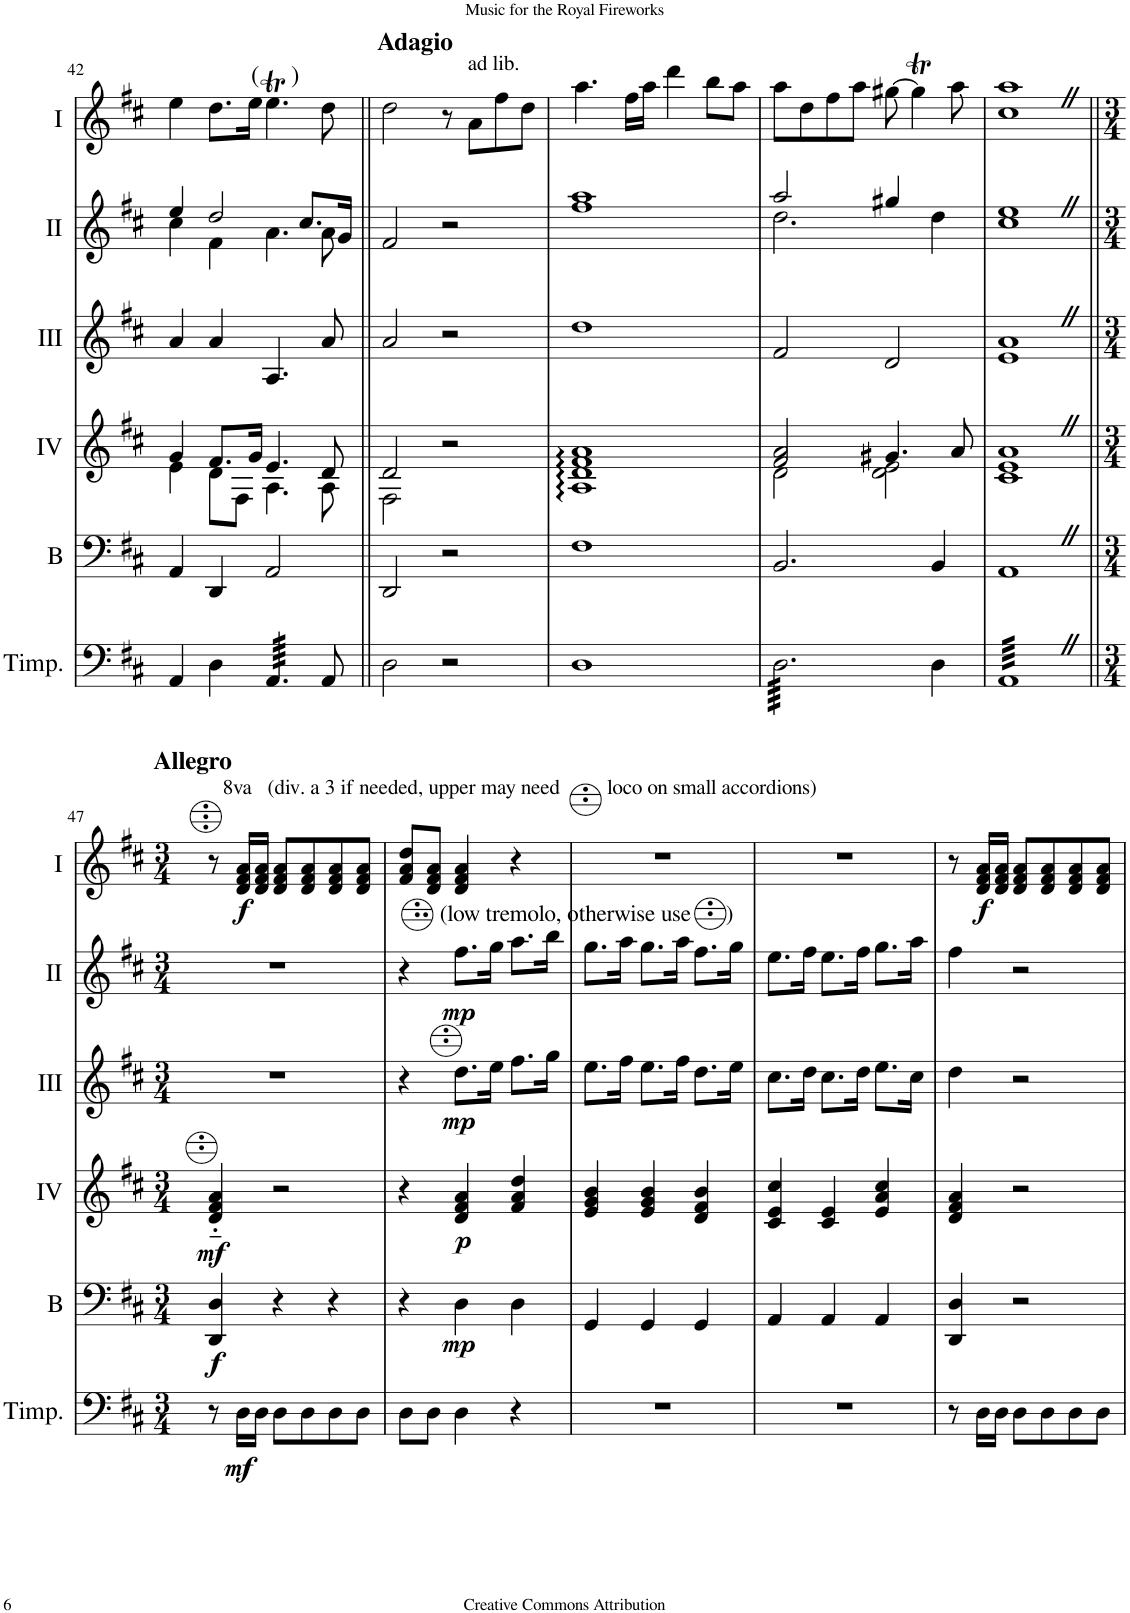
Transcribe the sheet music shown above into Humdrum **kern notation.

**kern	**dynam	**kern	**dynam	**kern	**dynam	**kern	**dynam	**kern	**dynam	**kern	**dynam
*part6	*part6	*part5	*part5	*part4	*part4	*part3	*part3	*part2	*part2	*part1	*part1
*staff6	*staff6	*staff5	*staff5	*staff4	*staff4	*staff3	*staff3	*staff2	*staff2	*staff1	*staff1
*I"Timpani	*	*I"Bass	*	*I"Acc. 4	*	*I"Acc. 3	*	*I"Acc. 2	*	*I"Acc. 1	*
*I'Timp.	*	*I'B	*	*	*	*	*	*	*	*	*
!!LO:PB:g=z
*clefF4	*	*clefF4	*	*clefG2	*	*clefG2	*	*clefG2	*	*clefG2	*
*k[f#c#]	*	*k[f#c#]	*	*k[f#c#]	*	*k[f#c#]	*	*k[f#c#]	*	*k[f#c#]	*
*M4/4	*	*M4/4	*	*M4/4	*	*M4/4	*	*M4/4	*	*M4/4	*
*met(c)	*	*met(c)	*	*met(c)	*	*met(c)	*	*met(c)	*	*met(c)	*
=42	=42	=42	=42	=42	=42	=42	=42	=42	=42	=42	=42
*	*	*	*	*^	*	*	*	*^	*	*	*
4AA/	.	4AA/	.	4g/	4e\	.	4a/	.	4ee/	4cc#\	.	4ee\	.
4D\	.	4DD/	.	8.f#/L	8d\L	.	4a/	.	2dd/	4f#\	.	8.dd\L	.
.	.	.	.	.	8F#\J	.	.	.	.	.	.	.	.
.	.	.	.	16g/Jk	.	.	.	.	.	.	.	16ee\Jk	.
!	!	!	!	!	!	!	!	!	!	!	!	!LO:TX:a:t=(     )	!
*tremolo	*	*	*	*	*	*	*	*	*	*	*	*	*
64AA/LLLL	.	2AA/	.	4.e/	4.A\	.	4.A/	.	.	4.a\	.	4.eeT\	.
64AA/	.	.	.	.	.	.	.	.	.	.	.	.	.
64AA/	.	.	.	.	.	.	.	.	.	.	.	.	.
64AA/	.	.	.	.	.	.	.	.	.	.	.	.	.
64AA/	.	.	.	.	.	.	.	.	.	.	.	.	.
64AA/	.	.	.	.	.	.	.	.	.	.	.	.	.
64AA/	.	.	.	.	.	.	.	.	.	.	.	.	.
64AA/	.	.	.	.	.	.	.	.	.	.	.	.	.
64AA/	.	.	.	.	.	.	.	.	.	.	.	.	.
64AA/	.	.	.	.	.	.	.	.	.	.	.	.	.
64AA/	.	.	.	.	.	.	.	.	.	.	.	.	.
64AA/	.	.	.	.	.	.	.	.	.	.	.	.	.
64AA/	.	.	.	.	.	.	.	.	.	.	.	.	.
64AA/	.	.	.	.	.	.	.	.	.	.	.	.	.
64AA/	.	.	.	.	.	.	.	.	.	.	.	.	.
64AA/	.	.	.	.	.	.	.	.	.	.	.	.	.
64AA/	.	.	.	.	.	.	.	.	8.cc#/L	.	.	.	.
64AA/	.	.	.	.	.	.	.	.	.	.	.	.	.
64AA/	.	.	.	.	.	.	.	.	.	.	.	.	.
64AA/	.	.	.	.	.	.	.	.	.	.	.	.	.
64AA/	.	.	.	.	.	.	.	.	.	.	.	.	.
64AA/	.	.	.	.	.	.	.	.	.	.	.	.	.
64AA/	.	.	.	.	.	.	.	.	.	.	.	.	.
64AA/JJJJ	.	.	.	.	.	.	.	.	.	.	.	.	.
*Xtremolo	*	*	*	*	*	*	*	*	*	*	*	*	*
8AA/	.	.	.	8d/	8A\	.	8a/	.	.	8a\	.	8dd\	.
.	.	.	.	.	.	.	.	.	16g/Jk	.	.	.	.
*	*	*	*	*	*	*	*	*	*v	*v	*	*	*
=43||	=43||	=43||	=43||	=43||	=43||	=43||	=43||	=43||	=43||	=43||	=43||	=43||
!	!	!	!	!	!	!	!	!	!	!	!LO:TX:a:B:t=Adagio	!
2D\	.	2DD/	.	2d/	2F#\	.	2a/	.	2f#/	.	2dd\	.
2r	.	2r	.	2r	2ryy	.	2r	.	2r	.	8r	.
!	!	!	!	!	!	!	!	!	!	!	!LO:TX:a:t=ad lib.	!
.	.	.	.	.	.	.	.	.	.	.	8a\L	.
.	.	.	.	.	.	.	.	.	.	.	8ff#\	.
.	.	.	.	.	.	.	.	.	.	.	8dd\J	.
*	*	*	*	*v	*v	*	*	*	*	*	*	*
=44	=44	=44	=44	=44	=44	=44	=44	=44	=44	=44	=44
1D	.	1F#	.	1A 1d 1f# 1a	.	1dd	.	1ff# 1aa	.	4.aa\	.
.	.	.	.	.	.	.	.	.	.	16ff#\LL	.
.	.	.	.	.	.	.	.	.	.	16aa\JJ	.
.	.	.	.	.	.	.	.	.	.	4ddd\	.
.	.	.	.	.	.	.	.	.	.	8bb\L	.
.	.	.	.	.	.	.	.	.	.	8aa\J	.
=45	=45	=45	=45	=45	=45	=45	=45	=45	=45	=45	=45
*	*	*	*	*^	*	*	*	*^	*	*	*
*tremolo	*	*	*	*	*	*	*	*	*	*	*	*	*
64D\LLLL	.	2.BB/	.	2f#/ 2a/	2d\	.	2f#/	.	2aa/	2.dd\	.	8aa\L	.
64D\	.	.	.	.	.	.	.	.	.	.	.	.	.
64D\	.	.	.	.	.	.	.	.	.	.	.	.	.
64D\	.	.	.	.	.	.	.	.	.	.	.	.	.
64D\	.	.	.	.	.	.	.	.	.	.	.	.	.
64D\	.	.	.	.	.	.	.	.	.	.	.	.	.
64D\	.	.	.	.	.	.	.	.	.	.	.	.	.
64D\	.	.	.	.	.	.	.	.	.	.	.	.	.
64D\	.	.	.	.	.	.	.	.	.	.	.	8dd\	.
64D\	.	.	.	.	.	.	.	.	.	.	.	.	.
64D\	.	.	.	.	.	.	.	.	.	.	.	.	.
64D\	.	.	.	.	.	.	.	.	.	.	.	.	.
64D\	.	.	.	.	.	.	.	.	.	.	.	.	.
64D\	.	.	.	.	.	.	.	.	.	.	.	.	.
64D\	.	.	.	.	.	.	.	.	.	.	.	.	.
64D\	.	.	.	.	.	.	.	.	.	.	.	.	.
64D\	.	.	.	.	.	.	.	.	.	.	.	8ff#\	.
64D\	.	.	.	.	.	.	.	.	.	.	.	.	.
64D\	.	.	.	.	.	.	.	.	.	.	.	.	.
64D\	.	.	.	.	.	.	.	.	.	.	.	.	.
64D\	.	.	.	.	.	.	.	.	.	.	.	.	.
64D\	.	.	.	.	.	.	.	.	.	.	.	.	.
64D\	.	.	.	.	.	.	.	.	.	.	.	.	.
64D\	.	.	.	.	.	.	.	.	.	.	.	.	.
64D\	.	.	.	.	.	.	.	.	.	.	.	8aa\J	.
64D\	.	.	.	.	.	.	.	.	.	.	.	.	.
64D\	.	.	.	.	.	.	.	.	.	.	.	.	.
64D\	.	.	.	.	.	.	.	.	.	.	.	.	.
64D\	.	.	.	.	.	.	.	.	.	.	.	.	.
64D\	.	.	.	.	.	.	.	.	.	.	.	.	.
64D\	.	.	.	.	.	.	.	.	.	.	.	.	.
64D\	.	.	.	.	.	.	.	.	.	.	.	.	.
64D\	.	.	.	4.g#X/	2d\ 2e\	.	2d/	.	4gg#X/	.	.	[8gg#X\	.
64D\	.	.	.	.	.	.	.	.	.	.	.	.	.
64D\	.	.	.	.	.	.	.	.	.	.	.	.	.
64D\	.	.	.	.	.	.	.	.	.	.	.	.	.
64D\	.	.	.	.	.	.	.	.	.	.	.	.	.
64D\	.	.	.	.	.	.	.	.	.	.	.	.	.
64D\	.	.	.	.	.	.	.	.	.	.	.	.	.
64D\	.	.	.	.	.	.	.	.	.	.	.	.	.
64D\	.	.	.	.	.	.	.	.	.	.	.	4gg#t\]	.
64D\	.	.	.	.	.	.	.	.	.	.	.	.	.
64D\	.	.	.	.	.	.	.	.	.	.	.	.	.
64D\	.	.	.	.	.	.	.	.	.	.	.	.	.
64D\	.	.	.	.	.	.	.	.	.	.	.	.	.
64D\	.	.	.	.	.	.	.	.	.	.	.	.	.
64D\	.	.	.	.	.	.	.	.	.	.	.	.	.
64D\JJJJ	.	.	.	.	.	.	.	.	.	.	.	.	.
*Xtremolo	*	*	*	*	*	*	*	*	*	*	*	*	*
4D\	.	4BB/	.	.	.	.	.	.	4dd\	4ryy	.	.	.
.	.	.	.	8a/	.	.	.	.	.	.	.	8aa\	.
*	*	*	*	*v	*v	*	*	*	*v	*v	*	*	*
=46	=46	=46	=46	=46	=46	=46	=46	=46	=46	=46	=46
*tremolo	*	*	*	*	*	*	*	*	*	*	*
64AAZLLLL	.	1AAZ	.	1c#Z 1eZ 1aZ	.	1eZ 1aZ	.	1cc#Z 1eeZ	.	1cc#Z 1aaZ	.
64AAZ	.	.	.	.	.	.	.	.	.	.	.
64AAZ	.	.	.	.	.	.	.	.	.	.	.
64AAZ	.	.	.	.	.	.	.	.	.	.	.
64AAZ	.	.	.	.	.	.	.	.	.	.	.
64AAZ	.	.	.	.	.	.	.	.	.	.	.
64AAZ	.	.	.	.	.	.	.	.	.	.	.
64AAZ	.	.	.	.	.	.	.	.	.	.	.
64AAZ	.	.	.	.	.	.	.	.	.	.	.
64AAZ	.	.	.	.	.	.	.	.	.	.	.
64AAZ	.	.	.	.	.	.	.	.	.	.	.
64AAZ	.	.	.	.	.	.	.	.	.	.	.
64AAZ	.	.	.	.	.	.	.	.	.	.	.
64AAZ	.	.	.	.	.	.	.	.	.	.	.
64AAZ	.	.	.	.	.	.	.	.	.	.	.
64AAZ	.	.	.	.	.	.	.	.	.	.	.
64AAZ	.	.	.	.	.	.	.	.	.	.	.
64AAZ	.	.	.	.	.	.	.	.	.	.	.
64AAZ	.	.	.	.	.	.	.	.	.	.	.
64AAZ	.	.	.	.	.	.	.	.	.	.	.
64AAZ	.	.	.	.	.	.	.	.	.	.	.
64AAZ	.	.	.	.	.	.	.	.	.	.	.
64AAZ	.	.	.	.	.	.	.	.	.	.	.
64AAZ	.	.	.	.	.	.	.	.	.	.	.
64AAZ	.	.	.	.	.	.	.	.	.	.	.
64AAZ	.	.	.	.	.	.	.	.	.	.	.
64AAZ	.	.	.	.	.	.	.	.	.	.	.
64AAZ	.	.	.	.	.	.	.	.	.	.	.
64AAZ	.	.	.	.	.	.	.	.	.	.	.
64AAZ	.	.	.	.	.	.	.	.	.	.	.
64AAZ	.	.	.	.	.	.	.	.	.	.	.
64AAZ	.	.	.	.	.	.	.	.	.	.	.
64AAZ	.	.	.	.	.	.	.	.	.	.	.
64AAZ	.	.	.	.	.	.	.	.	.	.	.
64AAZ	.	.	.	.	.	.	.	.	.	.	.
64AAZ	.	.	.	.	.	.	.	.	.	.	.
64AAZ	.	.	.	.	.	.	.	.	.	.	.
64AAZ	.	.	.	.	.	.	.	.	.	.	.
64AAZ	.	.	.	.	.	.	.	.	.	.	.
64AAZ	.	.	.	.	.	.	.	.	.	.	.
64AAZ	.	.	.	.	.	.	.	.	.	.	.
64AAZ	.	.	.	.	.	.	.	.	.	.	.
64AAZ	.	.	.	.	.	.	.	.	.	.	.
64AAZ	.	.	.	.	.	.	.	.	.	.	.
64AAZ	.	.	.	.	.	.	.	.	.	.	.
64AAZ	.	.	.	.	.	.	.	.	.	.	.
64AAZ	.	.	.	.	.	.	.	.	.	.	.
64AAZ	.	.	.	.	.	.	.	.	.	.	.
64AAZ	.	.	.	.	.	.	.	.	.	.	.
64AAZ	.	.	.	.	.	.	.	.	.	.	.
64AAZ	.	.	.	.	.	.	.	.	.	.	.
64AAZ	.	.	.	.	.	.	.	.	.	.	.
64AAZ	.	.	.	.	.	.	.	.	.	.	.
64AAZ	.	.	.	.	.	.	.	.	.	.	.
64AAZ	.	.	.	.	.	.	.	.	.	.	.
64AAZ	.	.	.	.	.	.	.	.	.	.	.
64AAZ	.	.	.	.	.	.	.	.	.	.	.
64AAZ	.	.	.	.	.	.	.	.	.	.	.
64AAZ	.	.	.	.	.	.	.	.	.	.	.
64AAZ	.	.	.	.	.	.	.	.	.	.	.
64AAZ	.	.	.	.	.	.	.	.	.	.	.
64AAZ	.	.	.	.	.	.	.	.	.	.	.
64AAZ	.	.	.	.	.	.	.	.	.	.	.
64AAZJJJJ	.	.	.	.	.	.	.	.	.	.	.
*Xtremolo	*	*	*	*	*	*	*	*	*	*	*
!!LO:LB:g=z
=47||	=47||	=47||	=47||	=47||	=47||	=47||	=47||	=47||	=47||	=47||	=47||
*M3/4	*	*M3/4	*	*M3/4	*	*M3/4	*	*M3/4	*	*M3/4	*
!	!	!	!	!	!	!	!	!	!	!LO:TX:a:B:t=Allegro	!
!	!	!	!LO:DY:b	!	!LO:DY:b	!	!	!	!	!	!
8r	.	4DD/ 4D/	f	4d/'~ 4f#/'~ 4a/'~	mf	2.r	.	2.r	.	8r	.
!	!	!	!	!	!	!	!	!	!	!LO:TX:a:t=8va   (div. a 3 if needed, upper may need         loco on small accordions)	!
!	!LO:DY:b	!	!	!	!	!	!	!	!	!	!LO:DY:b
16D\LL	mf	.	.	.	.	.	.	.	.	16d/ 16f#/ 16a/LL	f
16D\JJ	.	.	.	.	.	.	.	.	.	16d/ 16f#/ 16a/JJ	.
8D\L	.	4r	.	2r	.	.	.	.	.	8d/ 8f#/ 8a/L	.
8D\	.	.	.	.	.	.	.	.	.	8d/ 8f#/ 8a/	.
8D\	.	4r	.	.	.	.	.	.	.	8d/ 8f#/ 8a/	.
8D\J	.	.	.	.	.	.	.	.	.	8d/ 8f#/ 8a/J	.
=48	=48	=48	=48	=48	=48	=48	=48	=48	=48	=48	=48
8D\L	.	4r	.	4r	.	4r	.	4r	.	8f#/ 8a/ 8dd/L	.
8D\J	.	.	.	.	.	.	.	.	.	8d/ 8f#/ 8a/J	.
!	!	!	!	!	!	!	!	!LO:TX:a:t=(low tremolo, otherwise use      )	!	!	!
!	!	!	!LO:DY:b	!	!LO:DY:b	!	!LO:DY:b	!	!LO:DY:b	!	!
4D\	.	4D\	mp	4d/ 4f#/ 4a/	p	8.dd\L	mp	8.ff#\L	mp	4d/ 4f#/ 4a/	.
.	.	.	.	.	.	16ee\Jk	.	16gg\Jk	.	.	.
4r	.	4D\	.	4f#/ 4a/ 4dd/	.	8.ff#\L	.	8.aa\L	.	4r	.
.	.	.	.	.	.	16gg\Jk	.	16bb\Jk	.	.	.
=49	=49	=49	=49	=49	=49	=49	=49	=49	=49	=49	=49
2.r	.	4GG/	.	4e/ 4g/ 4b/	.	8.ee\L	.	8.gg\L	.	2.r	.
.	.	.	.	.	.	16ff#\Jk	.	16aa\Jk	.	.	.
.	.	4GG/	.	4e/ 4g/ 4b/	.	8.ee\L	.	8.gg\L	.	.	.
.	.	.	.	.	.	16ff#\Jk	.	16aa\Jk	.	.	.
.	.	4GG/	.	4d/ 4f#/ 4b/	.	8.dd\L	.	8.ff#\L	.	.	.
.	.	.	.	.	.	16ee\Jk	.	16gg\Jk	.	.	.
=50	=50	=50	=50	=50	=50	=50	=50	=50	=50	=50	=50
2.r	.	4AA/	.	4c#/ 4e/ 4cc#/	.	8.cc#\L	.	8.ee\L	.	2.r	.
.	.	.	.	.	.	16dd\Jk	.	16ff#\Jk	.	.	.
.	.	4AA/	.	4c#/ 4e/	.	8.cc#\L	.	8.ee\L	.	.	.
.	.	.	.	.	.	16dd\Jk	.	16ff#\Jk	.	.	.
.	.	4AA/	.	4e/ 4a/ 4cc#/	.	8.ee\L	.	8.gg\L	.	.	.
.	.	.	.	.	.	16cc#\Jk	.	16aa\Jk	.	.	.
=51	=51	=51	=51	=51	=51	=51	=51	=51	=51	=51	=51
8r	.	4DD/ 4D/	.	4d/ 4f#/ 4a/	.	4dd\	.	4ff#\	.	8r	.
!	!	!	!	!	!	!	!	!	!	!	!LO:DY:b
16D\LL	.	.	.	.	.	.	.	.	.	16d/ 16f#/ 16a/LL	f
16D\JJ	.	.	.	.	.	.	.	.	.	16d/ 16f#/ 16a/JJ	.
8D\L	.	2r	.	2r	.	2r	.	2r	.	8d/ 8f#/ 8a/L	.
8D\	.	.	.	.	.	.	.	.	.	8d/ 8f#/ 8a/	.
8D\	.	.	.	.	.	.	.	.	.	8d/ 8f#/ 8a/	.
8D\J	.	.	.	.	.	.	.	.	.	8d/ 8f#/ 8a/J	.
=	=	=	=	=	=	=	=	=	=	=	=
*-	*-	*-	*-	*-	*-	*-	*-	*-	*-	*-	*-
